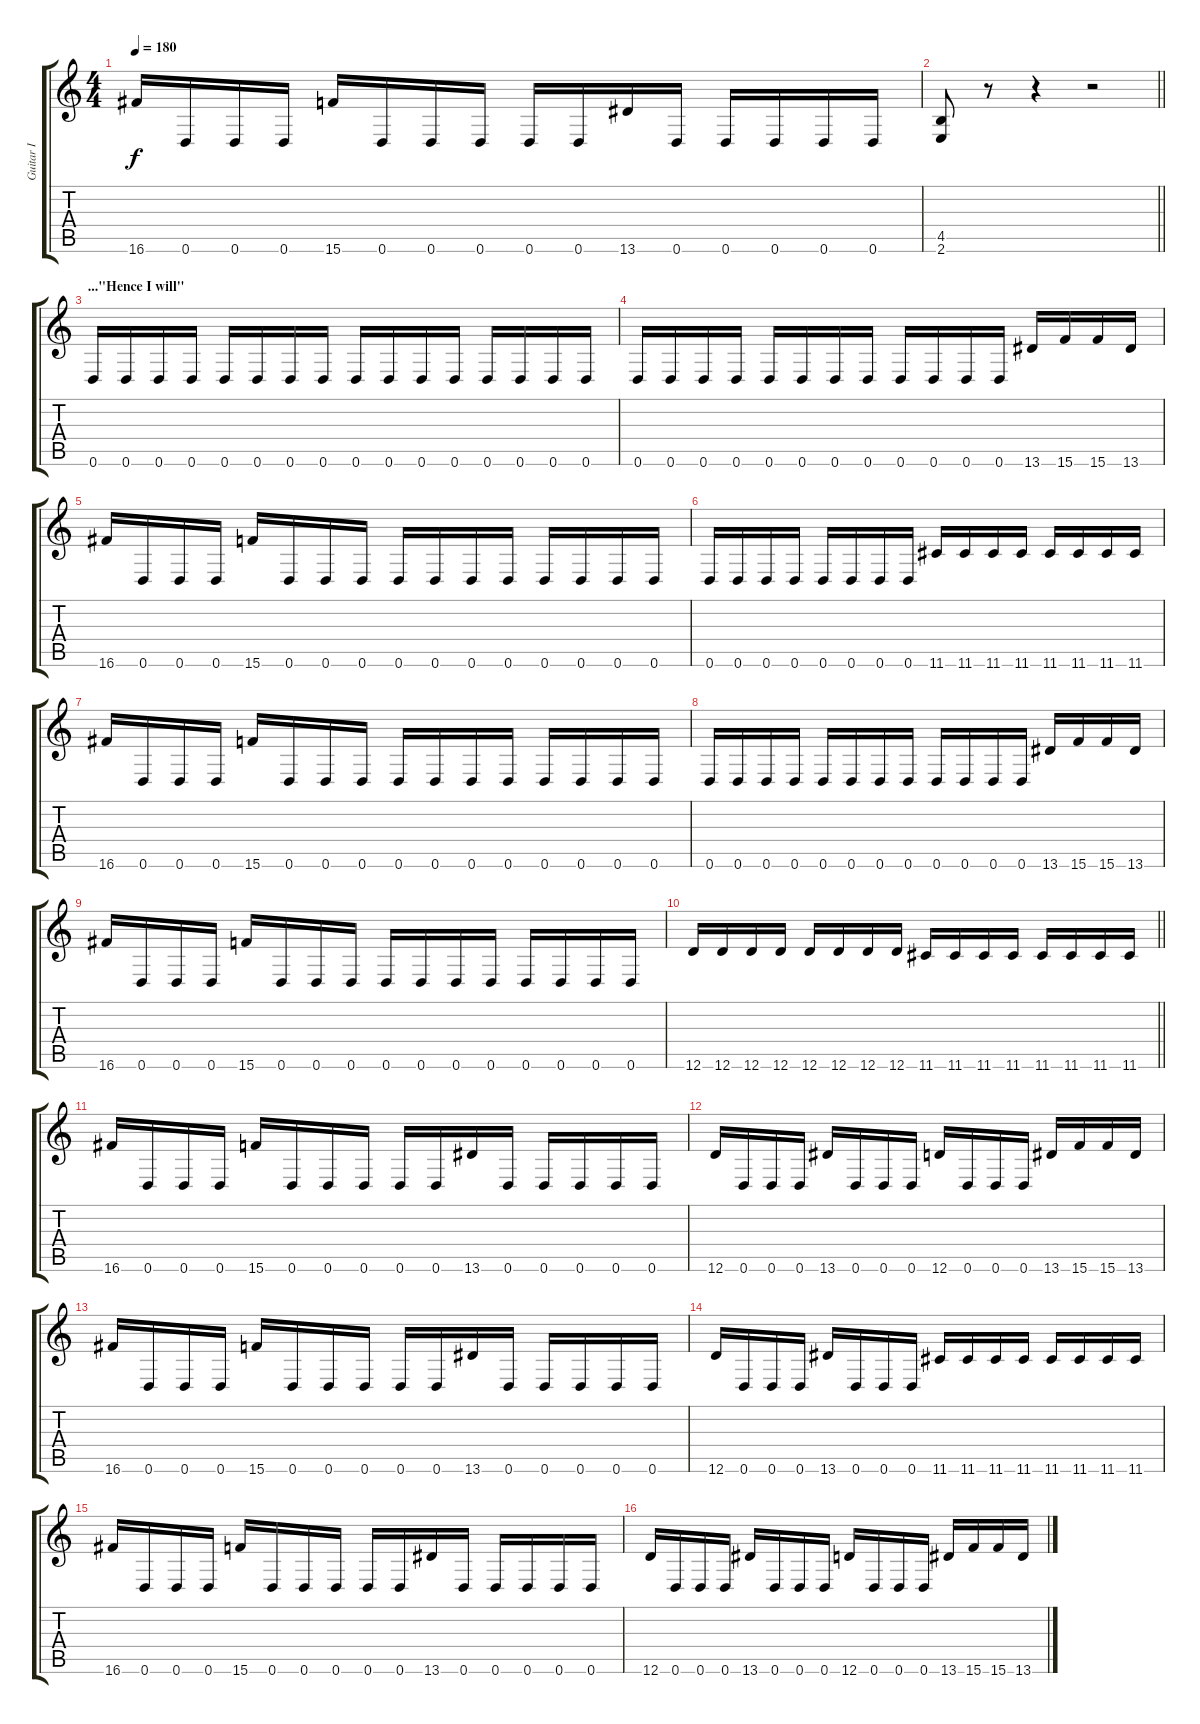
\track ("Guitar I" "Guitar I") {instrument distortionguitar}
\staff {score tabs}
\tuning (D4 A3 F3 C3 G2 D2) {hide}
\ts (4 4)
\tempo 180
\clef g2
\ks c
16.6.16{dy f} 0.6.16 0.6.16 0.6.16 15.6.16 0.6.16 0.6.16 0.6.16 0.6.16 0.6.16 13.6.16 0.6.16 0.6.16 0.6.16 0.6.16 0.6.16 |
\barLineRight lightlight
(4.5 2.6).8 r.8 r.4 r.2 |
\section ("" "...\"Hence I will\"")
0.6.16 0.6.16 0.6.16 0.6.16 0.6.16 0.6.16 0.6.16 0.6.16 0.6.16 0.6.16 0.6.16 0.6.16 0.6.16 0.6.16 0.6.16 0.6.16 |
0.6.16 0.6.16 0.6.16 0.6.16 0.6.16 0.6.16 0.6.16 0.6.16 0.6.16 0.6.16 0.6.16 0.6.16 13.6.16 15.6.16 15.6.16 13.6.16 |
16.6.16 0.6.16 0.6.16 0.6.16 15.6.16 0.6.16 0.6.16 0.6.16 0.6.16 0.6.16 0.6.16 0.6.16 0.6.16 0.6.16 0.6.16 0.6.16 |
0.6.16 0.6.16 0.6.16 0.6.16 0.6.16 0.6.16 0.6.16 0.6.16 11.6.16 11.6.16 11.6.16 11.6.16 11.6.16 11.6.16 11.6.16 11.6.16 |
16.6.16 0.6.16 0.6.16 0.6.16 15.6.16 0.6.16 0.6.16 0.6.16 0.6.16 0.6.16 0.6.16 0.6.16 0.6.16 0.6.16 0.6.16 0.6.16 |
0.6.16 0.6.16 0.6.16 0.6.16 0.6.16 0.6.16 0.6.16 0.6.16 0.6.16 0.6.16 0.6.16 0.6.16 13.6.16 15.6.16 15.6.16 13.6.16 |
16.6.16 0.6.16 0.6.16 0.6.16 15.6.16 0.6.16 0.6.16 0.6.16 0.6.16 0.6.16 0.6.16 0.6.16 0.6.16 0.6.16 0.6.16 0.6.16 |
\barLineRight lightlight
12.6.16 12.6.16 12.6.16 12.6.16 12.6.16 12.6.16 12.6.16 12.6.16 11.6.16 11.6.16 11.6.16 11.6.16 11.6.16 11.6.16 11.6.16 11.6.16 |
\section ("" "")
16.6.16 0.6.16 0.6.16 0.6.16 15.6.16 0.6.16 0.6.16 0.6.16 0.6.16 0.6.16 13.6.16 0.6.16 0.6.16 0.6.16 0.6.16 0.6.16 |
12.6.16 0.6.16 0.6.16 0.6.16 13.6.16 0.6.16 0.6.16 0.6.16 12.6.16 0.6.16 0.6.16 0.6.16 13.6.16 15.6.16 15.6.16 13.6.16 |
16.6.16 0.6.16 0.6.16 0.6.16 15.6.16 0.6.16 0.6.16 0.6.16 0.6.16 0.6.16 13.6.16 0.6.16 0.6.16 0.6.16 0.6.16 0.6.16 |
12.6.16 0.6.16 0.6.16 0.6.16 13.6.16 0.6.16 0.6.16 0.6.16 11.6.16 11.6.16 11.6.16 11.6.16 11.6.16 11.6.16 11.6.16 11.6.16 |
16.6.16 0.6.16 0.6.16 0.6.16 15.6.16 0.6.16 0.6.16 0.6.16 0.6.16 0.6.16 13.6.16 0.6.16 0.6.16 0.6.16 0.6.16 0.6.16 |
12.6.16 0.6.16 0.6.16 0.6.16 13.6.16 0.6.16 0.6.16 0.6.16 12.6.16 0.6.16 0.6.16 0.6.16 13.6.16 15.6.16 15.6.16 13.6.16
